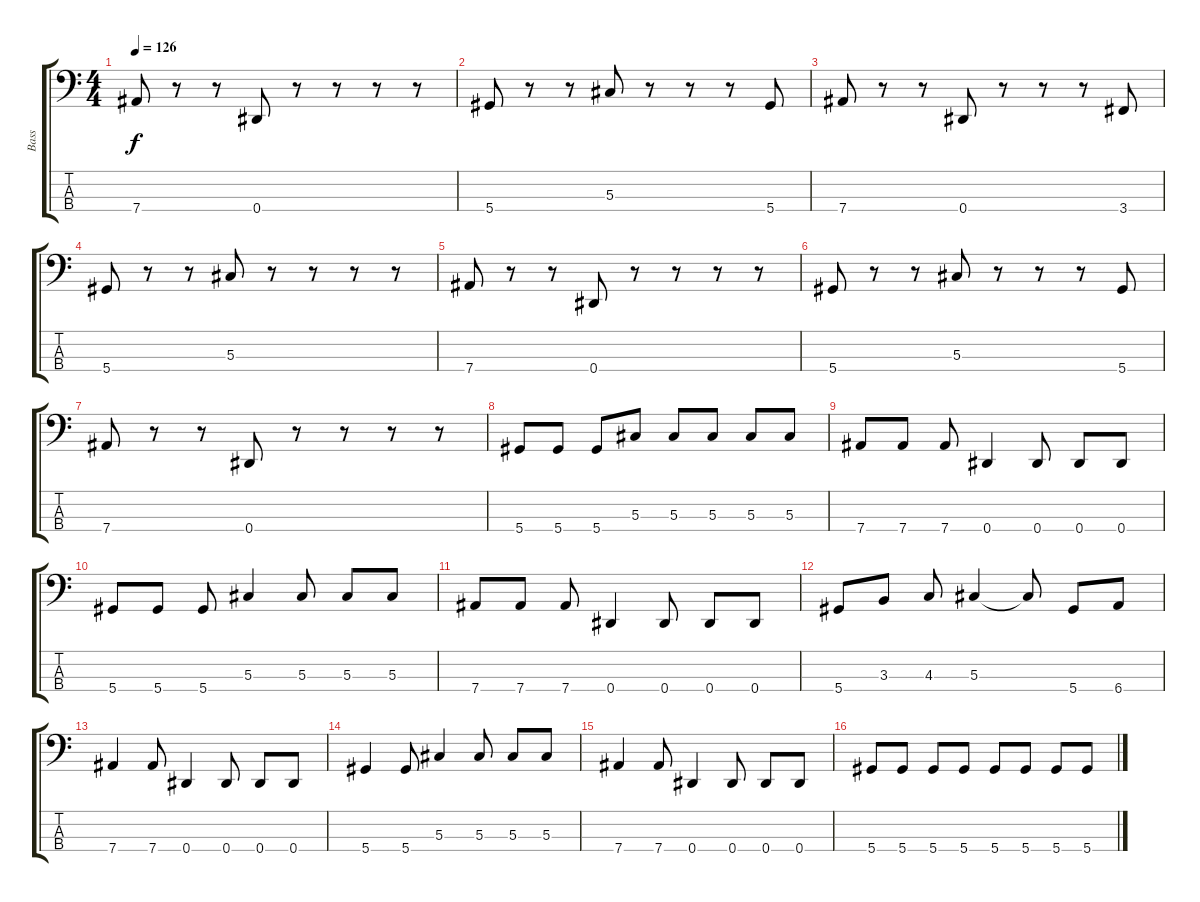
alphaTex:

\track ("Bass" "Bass") {instrument electricbassfinger}
\staff {score tabs}
\tuning (Gb2 Db2 Ab1 Eb1) {hide}
\ts (4 4)
\tempo 126
\clef f4
\ks c
7.4.8{dy f} r.8 r.8 0.4.8 r.8 r.8 r.8 r.8 |
5.4.8 r.8 r.8 5.3.8 r.8 r.8 r.8 5.4.8 |
7.4.8 r.8 r.8 0.4.8 r.8 r.8 r.8 3.4.8 |
5.4.8 r.8 r.8 5.3.8 r.8 r.8 r.8 r.8 |
7.4.8 r.8 r.8 0.4.8 r.8 r.8 r.8 r.8 |
5.4.8 r.8 r.8 5.3.8 r.8 r.8 r.8 5.4.8 |
7.4.8 r.8 r.8 0.4.8 r.8 r.8 r.8 r.8 |
5.4.8 5.4.8 5.4.8 5.3.8 5.3.8 5.3.8 5.3.8 5.3.8 |
7.4.8 7.4.8 7.4.8 0.4.4 0.4.8 0.4.8 0.4.8 |
5.4.8 5.4.8 5.4.8 5.3.4 5.3.8 5.3.8 5.3.8 |
7.4.8 7.4.8 7.4.8 0.4.4 0.4.8 0.4.8 0.4.8 |
5.4.8 3.3.8 4.3.8 5.3.4 5.3{t}.8 5.4.8 6.4.8 |
7.4.4 7.4.8 0.4.4 0.4.8 0.4.8 0.4.8 |
5.4.4 5.4.8 5.3.4 5.3.8 5.3.8 5.3.8 |
7.4.4 7.4.8 0.4.4 0.4.8 0.4.8 0.4.8 |
5.4.8 5.4.8 5.4.8 5.4.8 5.4.8 5.4.8 5.4.8 5.4.8
